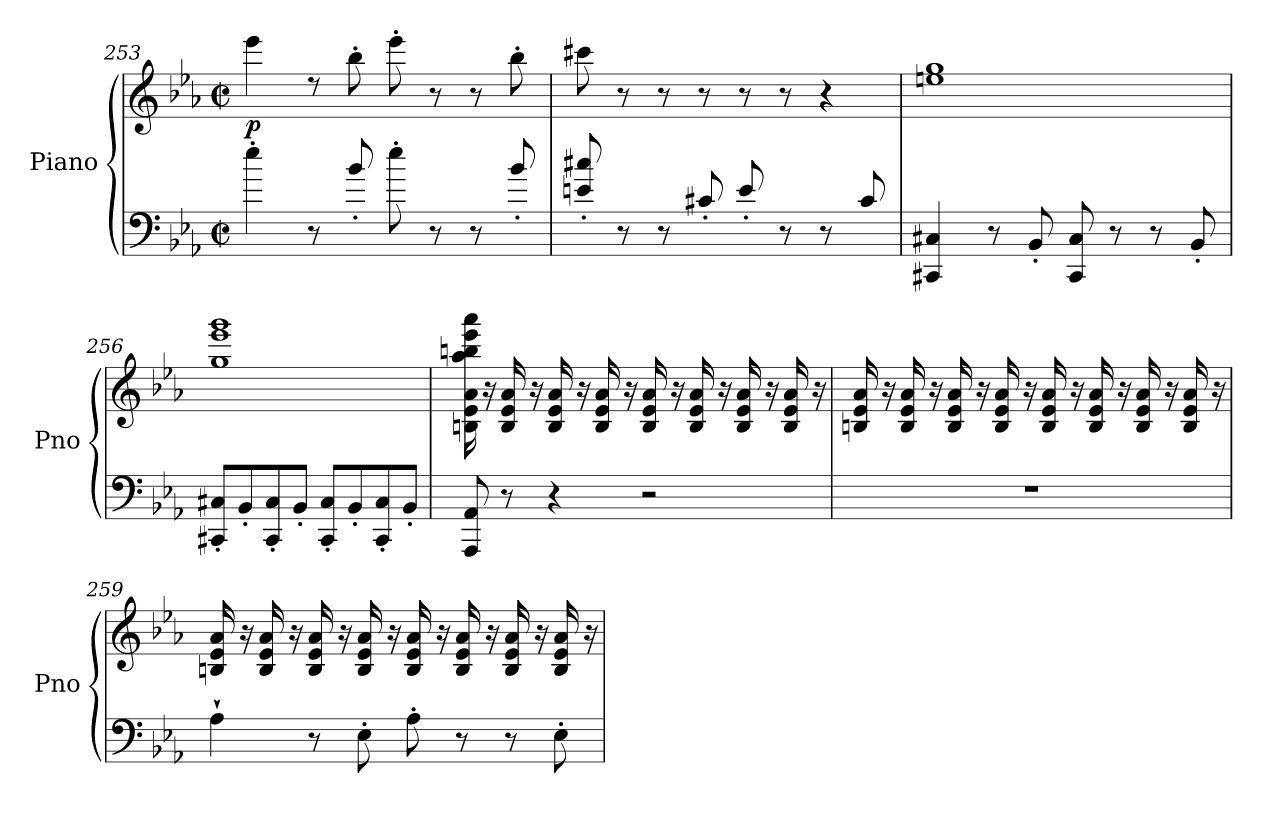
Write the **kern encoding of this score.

**kern	**kern	**dynam
*part1	*part1	*part1
*staff2	*staff1	*staff1/2
*I"Piano	*	*
*I'Pno	*	*
*clefF4	*clefG2	*
*k[b-e-a-]	*k[b-e-a-]	*
*M2/2	*M2/2	*
*met(c|)	*met(c|)	*
=253	=253	=253
!	!	!LO:DY:b
4ee-'\	4eee-\	p
8r	8rdd	.
8b-'/	8bb-'\	.
8ee-'\	8eee-'\	.
8r	8r	.
8r	8r	.
8b-'/	8bb-'\	.
=254	=254	=254
8en/' 8cc#X/'	8ccc#X\	.
8r	8r	.
8r	8r	.
8c#X'/	8r	.
8e'/	8r	.
8r	8r	.
8r	4r	.
8c#/	.	.
=255	=255	=255
4CC#X/ 4C#X/	1een 1gg	.
8r	.	.
8BB-'/	.	.
8CC#/ 8C#/	.	.
8r	.	.
8r	.	.
8BB-'/	.	.
=256	=256	=256
*	*^	*
8CC#X/' 8C#X/'L	1eee- 1ggg	1gg	.
8BB-'/	.	.	.
8CC#/' 8C#/'	.	.	.
8BB-'/J	.	.	.
8CC#/' 8C#/'L	.	.	.
8BB-'/	.	.	.
8CC#/' 8C#/'	.	.	.
8BB-'/J	.	.	.
*	*v	*v	*
!!LO:LB:g=z
=257	=257	=257
8AAA-/ 8AA-/	16Bn\ 16e-\ 16a-\ 16aa-\ 16bbn\ 16eee-\ 16aaa-\	.
.	16r	.
8r	16B/ 16e-/ 16a-/	.
.	16r	.
4r	16B/ 16e-/ 16a-/	.
.	16r	.
.	16B/ 16e-/ 16a-/	.
.	16r	.
2r	16B/ 16e-/ 16a-/	.
.	16r	.
.	16B/ 16e-/ 16a-/	.
.	16r	.
.	16B/ 16e-/ 16a-/	.
.	16r	.
.	16B/ 16e-/ 16a-/	.
.	16r	.
=258	=258	=258
1r	16Bn/ 16e-/ 16a-/	.
.	16r	.
.	16B/ 16e-/ 16a-/	.
.	16r	.
.	16B/ 16e-/ 16a-/	.
.	16r	.
.	16B/ 16e-/ 16a-/	.
.	16r	.
.	16B/ 16e-/ 16a-/	.
.	16r	.
.	16B/ 16e-/ 16a-/	.
.	16r	.
.	16B/ 16e-/ 16a-/	.
.	16r	.
.	16B/ 16e-/ 16a-/	.
.	16r	.
!!LO:LB:g=z
=259	=259	=259
4A-''\	16Bn/ 16e-/ 16a-/	.
.	16r	.
.	16B/ 16e-/ 16a-/	.
.	16r	.
8r	16B/ 16e-/ 16a-/	.
.	16r	.
8E-'\	16B/ 16e-/ 16a-/	.
.	16r	.
8A-'\	16B/ 16e-/ 16a-/	.
.	16r	.
8r	16B/ 16e-/ 16a-/	.
.	16r	.
8r	16B/ 16e-/ 16a-/	.
.	16r	.
8E-'\	16B/ 16e-/ 16a-/	.
.	16r	.
=	=	=
*-	*-	*-
